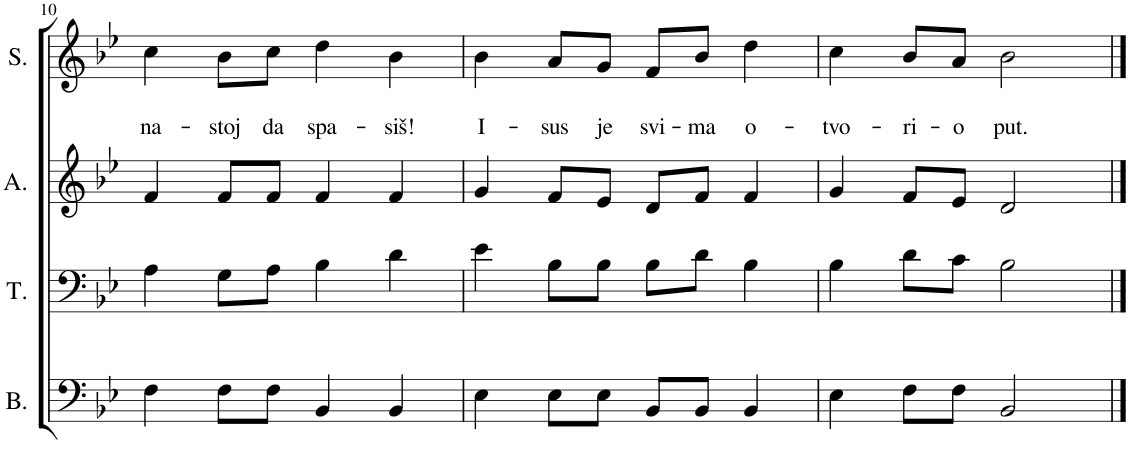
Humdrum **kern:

**kern	**kern	**kern	**kern	**text	**text
*part4	*part3	*part2	*part1	*part1	*part1
*staff4	*staff3	*staff2	*staff1	*staff1	*staff1
*I"Bass	*I"Tenor	*I"Alto	*I"Soprano	*	*
*I'B.	*I'T.	*I'A.	*I'S.	*	*
!!LO:PB:g=z
*clefF4	*clefF4	*clefG2	*clefG2	*	*
*k[b-e-]	*k[b-e-]	*k[b-e-]	*k[b-e-]	*	*
*M4/4	*M4/4	*M4/4	*M4/4	*	*
*met(c)	*met(c)	*met(c)	*met(c)	*	*
=10	=10	=10	=10	=10	=10
!	!	!	!	!	!LO:LY:b
4F\	4A\	4f/	4cc\	.	na-
!	!	!	!	!	!LO:LY:b
8F\L	8G\L	8f/L	8b-\L	.	-stoj
!	!	!	!	!	!LO:LY:b
8F\J	8A\J	8f/J	8cc\J	.	da
!	!	!	!	!	!LO:LY:b
4BB-/	4B-\	4f/	4dd\	.	spa-
!	!	!	!	!	!LO:LY:b
4BB-/	4d\	4f/	4b-\	.	-siš!
=11	=11	=11	=11	=11	=11
!	!	!	!	!	!LO:LY:b
4E-\	4e-\	4g/	4b-\	.	I-
!	!	!	!	!	!LO:LY:b
8E-\L	8B-\L	8f/L	8a/L	.	-sus
!	!	!	!	!	!LO:LY:b
8E-\J	8B-\J	8e-/J	8g/J	.	je
!	!	!	!	!	!LO:LY:b
8BB-/L	8B-\L	8d/L	8f/L	.	svi-
!	!	!	!	!	!LO:LY:b
8BB-/J	8d\J	8f/J	8b-/J	.	-ma
!	!	!	!	!	!LO:LY:b
4BB-/	4B-\	4f/	4dd\	.	o-
=12	=12	=12	=12	=12	=12
!	!	!	!	!	!LO:LY:b
4E-\	4B-\	4g/	4cc\	.	-tvo-
!	!	!	!	!	!LO:LY:b
8F\L	8d\L	8f/L	8b-/L	.	-ri-
!	!	!	!	!	!LO:LY:b
8F\J	8c\J	8e-/J	8a/J	.	-o
!	!	!	!	!	!LO:LY:b
2BB-/	2B-\	2d/	2b-\	.	put.
==	==	==	==	==	==
*-	*-	*-	*-	*-	*-
